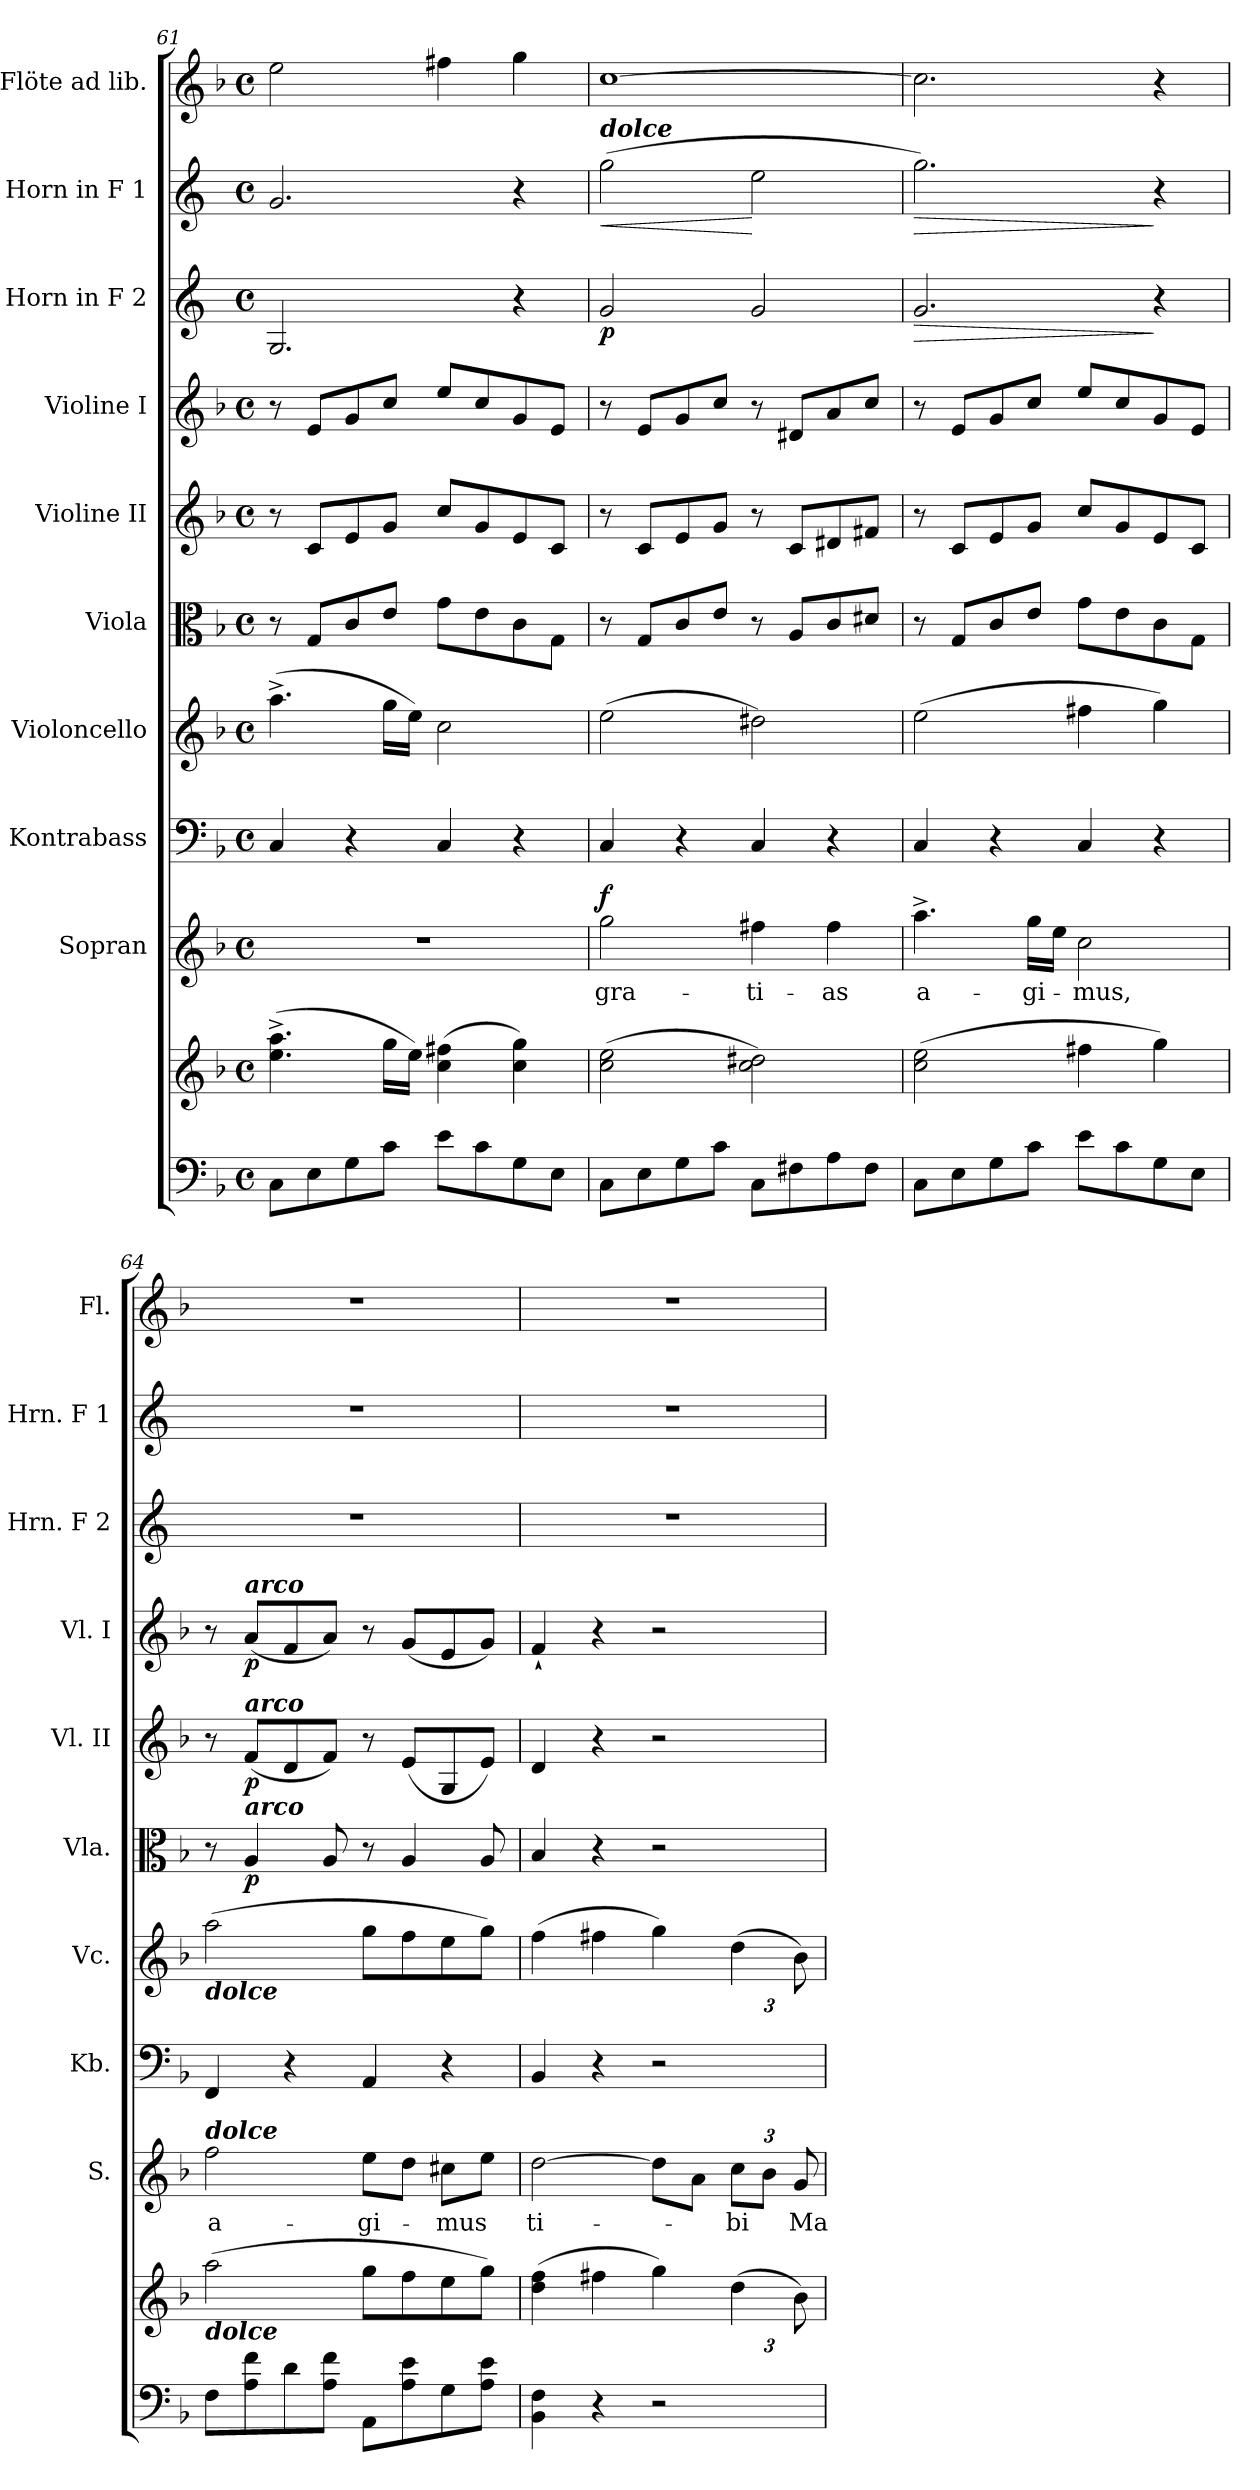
**kern	**kern	**kern	**text	**dynam	**kern	**kern	**kern	**dynam	**kern	**dynam	**kern	**dynam	**kern	**dynam	**kern	**dynam	**kern
*part10	*part10	*part9	*part9	*part9	*part8	*part7	*part6	*part6	*part5	*part5	*part4	*part4	*part3	*part3	*part2	*part2	*part1
*staff11	*staff10	*staff9	*staff9	*staff9	*staff8	*staff7	*staff6	*staff6	*staff5	*staff5	*staff4	*staff4	*staff3	*staff3	*staff2	*staff2	*staff1
*	*	*I"Sopran	*	*	*I"Kontrabass	*I"Violoncello	*I"Viola	*	*I"Violine II	*	*I"Violine I	*	*I"Horn in F 2	*	*I"Horn in F 1	*	*I"Flöte ad lib.
*	*	*I'S.	*	*	*I'Kb.	*I'Vc.	*I'Vla.	*	*I'Vl. II	*	*I'Vl. I	*	*I'Hrn. F 2	*	*I'Hrn. F 1	*	*I'Fl.
*clefF4	*clefG2	*clefG2	*	*	*clefF4	*clefG2	*clefC3	*	*clefG2	*	*clefG2	*	*clefG2	*	*clefG2	*	*clefG2
*	*	*	*	*	*ITrd7c12	*	*	*	*	*	*	*	*ITrd4c7	*	*ITrd4c7	*	*
*k[b-]	*k[b-]	*k[b-]	*	*	*k[b-]	*k[b-]	*k[b-]	*	*k[b-]	*	*k[b-]	*	*k[b-]	*	*k[b-]	*	*k[b-]
*F:	*F:	*F:	*	*	*F:	*F:	*F:	*	*F:	*	*F:	*	*F:	*	*F:	*	*F:
*M4/4	*M4/4	*M4/4	*	*	*M4/4	*M4/4	*M4/4	*	*M4/4	*	*M4/4	*	*M4/4	*	*M4/4	*	*M4/4
*met(c)	*met(c)	*met(c)	*	*	*met(c)	*met(c)	*met(c)	*	*met(c)	*	*met(c)	*	*met(c)	*	*met(c)	*	*met(c)
=61	=61	=61	=61	=61	=61	=61	=61	=61	=61	=61	=61	=61	=61	=61	=61	=61	=61
8C\L	(>4.ee\^> 4.aa\^>	1r	.	.	4CC/	(>4.aa^>\	8r	.	8r	.	8r	.	2.C/	.	2.c/	.	2ee\
8E\	.	.	.	.	.	.	8G/L	.	8c/L	.	8e/L	.	.	.	.	.	.
8G\	.	.	.	.	4r	.	8c/	.	8e/	.	8g/	.	.	.	.	.	.
8c\J	16gg\LL	.	.	.	.	16gg\LL	8e/J	.	8g/J	.	8cc/J	.	.	.	.	.	.
.	16ee\JJ)	.	.	.	.	16ee\JJ)	.	.	.	.	.	.	.	.	.	.	.
8e\L	(>4cc\ 4ff#X\	.	.	.	4CC/	2cc\	8g\L	.	8cc/L	.	8ee/L	.	.	.	.	.	4ff#X\
8c\	.	.	.	.	.	.	8e\	.	8g/	.	8cc/	.	.	.	.	.	.
8G\	4cc\ 4gg\)	.	.	.	4r	.	8c\	.	8e/	.	8g/	.	4r	.	4r	.	4gg\
8E\J	.	.	.	.	.	.	8G\J	.	8c/J	.	8e/J	.	.	.	.	.	.
=62	=62	=62	=62	=62	=62	=62	=62	=62	=62	=62	=62	=62	=62	=62	=62	=62	=62
!	!	!	!	!	!	!	!	!	!	!	!	!	!	!	!LO:TX:a:Bi:t=dolce	!	!
!	!	!	!LO:LY:b	!LO:DY:a	!	!	!	!	!	!	!	!	!	!LO:DY:b	!	!LO:HP:b	!
8C\L	(>2cc\ 2ee\	2gg\	gra-	f	4CC/	(>2ee\	8r	.	8r	.	8r	.	2c/	p	(>2cc\	<	[1cc
8E\	.	.	.	.	.	.	8G/L	.	8c/L	.	8e/L	.	.	.	.	.	.
8G\	.	.	.	.	4r	.	8c/	.	8e/	.	8g/	.	.	.	.	.	.
8c\J	.	.	.	.	.	.	8e/J	.	8g/J	.	8cc/J	.	.	.	.	.	.
!	!	!	!LO:LY:b	!	!	!	!	!	!	!	!	!	!	!	!	!	!
8C\L	2cc\ 2dd#X\)	4ff#X\	-ti-	.	4CC/	2dd#X\)	8r	.	8r	.	8r	.	2c/	.	2a\	[	.
8F#X\	.	.	.	.	.	.	8A/L	.	8c/L	.	8d#X/L	.	.	.	.	.	.
!	!	!	!LO:LY:b	!	!	!	!	!	!	!	!	!	!	!	!	!	!
8A\	.	4ff#\	-as	.	4r	.	8c/	.	8d#X/	.	8a/	.	.	.	.	.	.
8F#\J	.	.	.	.	.	.	8d#X/J	.	8f#X/J	.	8cc/J	.	.	.	.	.	.
=63	=63	=63	=63	=63	=63	=63	=63	=63	=63	=63	=63	=63	=63	=63	=63	=63	=63
!	!	!	!LO:LY:b	!	!	!	!	!	!	!	!	!	!	!LO:HP:b	!	!LO:HP:b	!
8C\L	(>2cc\ 2ee\	4.aa^>\	a-	.	4CC/	(>2ee\	8r	.	8r	.	8r	.	2.c/	>	2.cc\)	>	2.cc\]
8E\	.	.	.	.	.	.	8G/L	.	8c/L	.	8e/L	.	.	.	.	.	.
8G\	.	.	.	.	4r	.	8c/	.	8e/	.	8g/	.	.	.	.	.	.
!	!	!	!LO:LY:b	!	!	!	!	!	!	!	!	!	!	!	!	!	!
8c\J	.	16gg\LL	-gi-	.	.	.	8e/J	.	8g/J	.	8cc/J	.	.	.	.	.	.
.	.	16ee\JJ	.	.	.	.	.	.	.	.	.	.	.	.	.	.	.
!	!	!	!LO:LY:b	!	!	!	!	!	!	!	!	!	!	!	!	!	!
8e\L	4ff#X\	2cc\	-mus,	.	4CC/	4ff#X\	8g\L	.	8cc/L	.	8ee/L	.	.	.	.	.	.
8c\	.	.	.	.	.	.	8e\	.	8g/	.	8cc/	.	.	.	.	.	.
8G\	4gg\)	.	.	.	4r	4gg\)	8c\	.	8e/	.	8g/	.	4r	]	4r	]	4r
8E\J	.	.	.	.	.	.	8G\J	.	8c/J	.	8e/J	.	.	.	.	.	.
!!LO:PB:g=z
=64	=64	=64	=64	=64	=64	=64	=64	=64	=64	=64	=64	=64	=64	=64	=64	=64	=64
!	!	!	!	!	!	!LO:TX:b:Bi:t=dolce	!	!	!	!	!	!	!	!	!	!	!
!	!	!LO:TX:a:Bi:t=dolce	!	!	!	!	!	!	!	!	!	!	!	!	!	!	!
!	!LO:TX:b:Bi:t=dolce	!	!	!	!	!	!	!	!	!	!	!	!	!	!	!	!
!	!	!	!LO:LY:b	!	!	!	!	!	!	!	!	!	!	!	!	!	!
8F\L	(>2aa\	2ff\	a-	.	4FFF/	(>2aa\	8r	.	8r	.	8r	.	1r	.	1r	.	1r
!	!	!	!	!	!	!	!	!	!	!	!LO:TX:a:Bi:t=arco	!	!	!	!	!	!
!	!	!	!	!	!	!	!	!	!LO:TX:a:Bi:t=arco	!	!	!	!	!	!	!	!
!	!	!	!	!	!	!	!LO:TX:a:Bi:t=arco	!	!	!	!	!	!	!	!	!	!
!	!	!	!	!	!	!	!	!LO:DY:b	!	!LO:DY:b	!	!LO:DY:b	!	!	!	!	!
8A\ 8f\	.	.	.	.	.	.	4A/	p	(<8f/L	p	(<8a/L	p	.	.	.	.	.
8d\	.	.	.	.	4r	.	.	.	8d/	.	8f/	.	.	.	.	.	.
8A\ 8f\J	.	.	.	.	.	.	8A/	.	8f/J)	.	8a/J)	.	.	.	.	.	.
!	!	!	!LO:LY:b	!	!	!	!	!	!	!	!	!	!	!	!	!	!
8AA\L	8gg\L	8ee\L	-gi-	.	4AAA/	8gg\L	8r	.	8r	.	8r	.	.	.	.	.	.
8A\ 8e\	8ff\	8dd\J	.	.	.	8ff\	4A/	.	(<8e/L	.	(<8g/L	.	.	.	.	.	.
!	!	!	!LO:LY:b	!	!	!	!	!	!	!	!	!	!	!	!	!	!
8G\	8ee\	8cc#X\L	-mus	.	4r	8ee\	.	.	8G/	.	8e/	.	.	.	.	.	.
8A\ 8e\J	8gg\J)	8ee\J	.	.	.	8gg\J)	8A/	.	8e/J)	.	8g/J)	.	.	.	.	.	.
=65	=65	=65	=65	=65	=65	=65	=65	=65	=65	=65	=65	=65	=65	=65	=65	=65	=65
!	!	!	!LO:LY:b	!	!	!	!	!	!	!	!	!	!	!	!	!	!
4BB-\ 4F\	(>4dd\ 4ff\	[2dd\	ti-	.	4BBB-/	(>4ff\	4B-/	.	4d/	.	4f`</	.	1r	.	1r	.	1r
4r	4ff#X\	.	.	.	4r	4ff#X\	4r	.	4r	.	4r	.	.	.	.	.	.
2r	4gg\)	8dd\L]	.	.	2r	4gg\)	2r	.	2r	.	2r	.	.	.	.	.	.
.	.	8a\J	.	.	.	.	.	.	.	.	.	.	.	.	.	.	.
*	*Xbrackettup	*Xbrackettup	*	*	*	*	*	*	*	*	*	*	*	*	*	*	*
!	!	!	!LO:LY:b	!	!	!	!	!	!	!	!	!	!	!	!	!	!
*	*	*	*	*	*	*Xbrackettup	*	*	*	*	*	*	*	*	*	*	*
.	(>6dd\	12cc\L	-bi	.	.	(>6dd\	.	.	.	.	.	.	.	.	.	.	.
.	.	12b-\J	.	.	.	.	.	.	.	.	.	.	.	.	.	.	.
!	!	!	!LO:LY:b	!	!	!	!	!	!	!	!	!	!	!	!	!	!
.	12b-\)	12g/	Ma-	.	.	12b-\)	.	.	.	.	.	.	.	.	.	.	.
=	=	=	=	=	=	=	=	=	=	=	=	=	=	=	=	=	=
*-	*-	*-	*-	*-	*-	*-	*-	*-	*-	*-	*-	*-	*-	*-	*-	*-	*-
